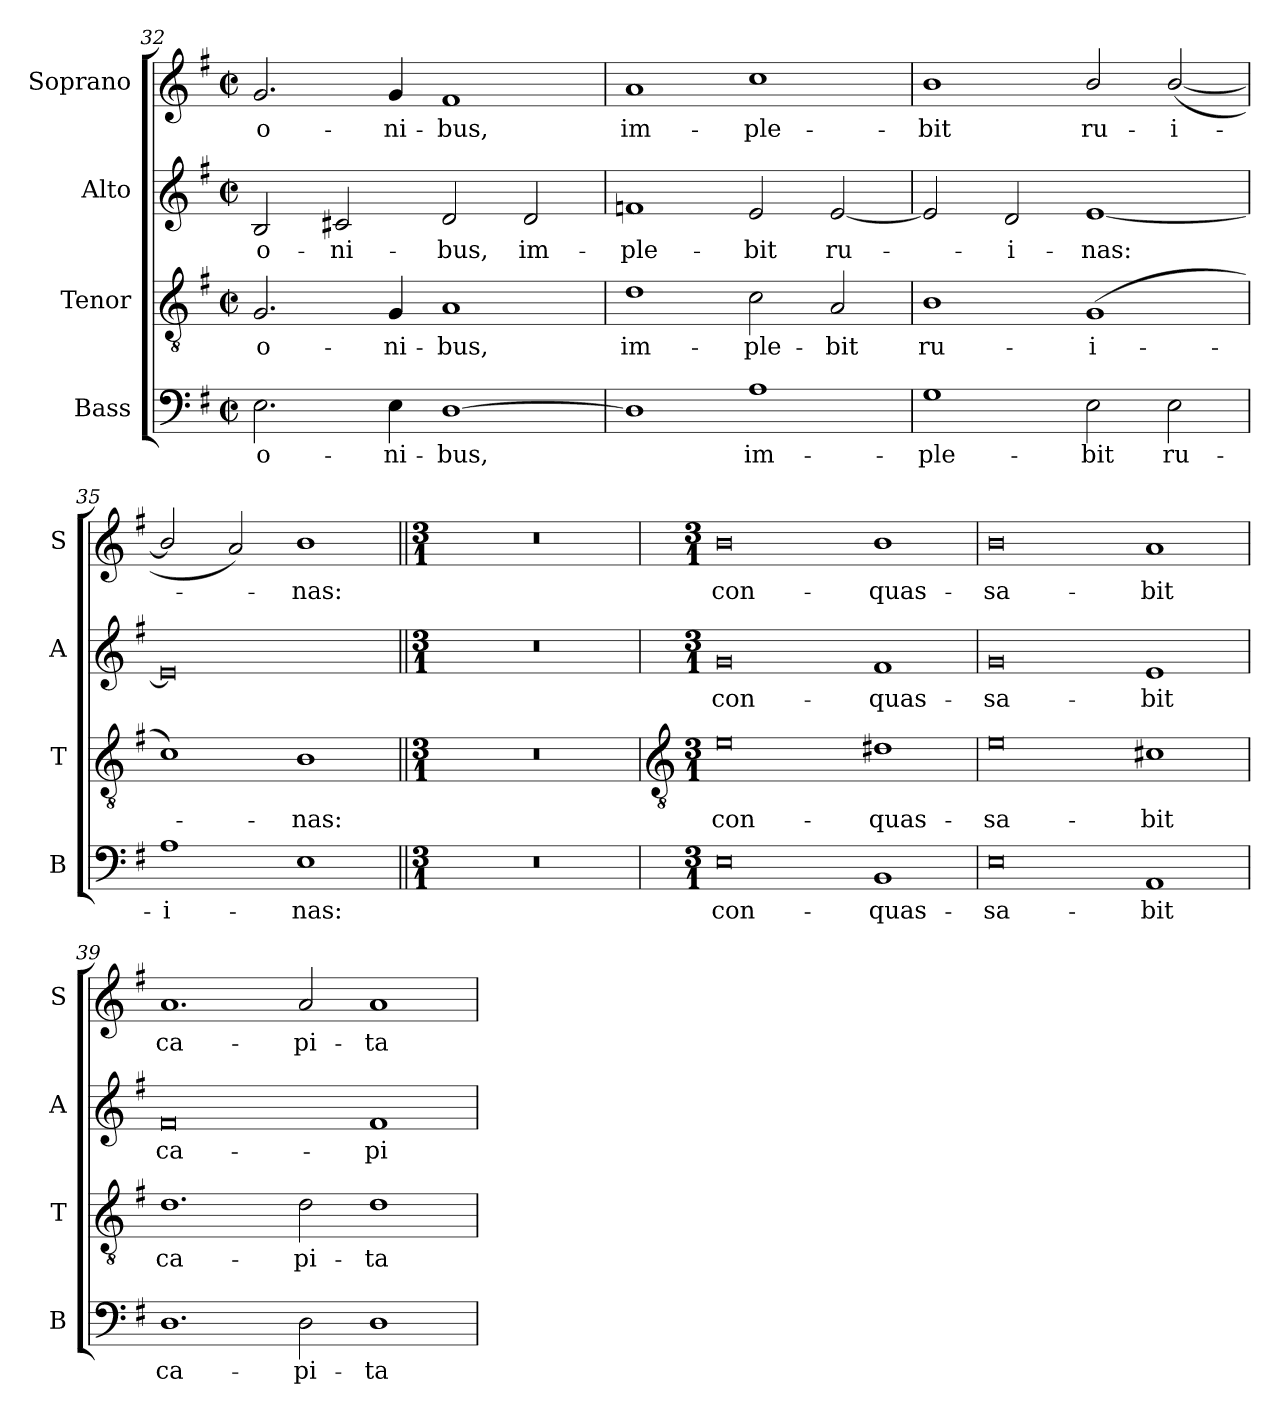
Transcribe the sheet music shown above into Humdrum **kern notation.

**kern	**text	**kern	**text	**kern	**text	**kern	**text
*part4	*part4	*part3	*part3	*part2	*part2	*part1	*part1
*staff4	*staff4	*staff3	*staff3	*staff2	*staff2	*staff1	*staff1
*I"Bass	*	*I"Tenor	*	*I"Alto	*	*I"Soprano	*
*I'B	*	*I'T	*	*I'A	*	*I'S	*
*clefF4	*	*clefGv2	*	*clefG2	*	*clefG2	*
*k[f#]	*	*k[f#]	*	*k[f#]	*	*k[f#]	*
*G:	*	*G:	*	*G:	*	*G:	*
*M4/2	*	*M4/2	*	*M4/2	*	*M4/2	*
*met(c|)	*	*met(c|)	*	*met(c|)	*	*met(c|)	*
=32	=32	=32	=32	=32	=32	=32	=32
!	!LO:LY:b	!	!LO:LY:b	!	!LO:LY:b	!	!LO:LY:b
2.E	-o-	2.G	-o-	2B	-o-	2.g	-o-
!	!	!	!	!	!LO:LY:b	!	!
.	.	.	.	2c#X	-ni-	.	.
!	!LO:LY:b	!	!LO:LY:b	!	!	!	!LO:LY:b
4E	-ni-	4G	-ni-	.	.	4g	-ni-
!	!LO:LY:b	!	!LO:LY:b	!	!LO:LY:b	!	!LO:LY:b
[1D	-bus,	1A	-bus,	2d	-bus,	1f#	-bus,
!	!	!	!	!	!LO:LY:b	!	!
.	.	.	.	2d	im-	.	.
=33	=33	=33	=33	=33	=33	=33	=33
!	!	!	!LO:LY:b	!	!LO:LY:b	!	!LO:LY:b
1D]	.	1d	im-	1fn	-ple-	1a	im-
!	!LO:LY:b	!	!LO:LY:b	!	!LO:LY:b	!	!LO:LY:b
1A	im-	2c	-ple-	2e	-bit	1cc	-ple-
!	!	!	!LO:LY:b	!	!LO:LY:b	!	!
.	.	2A	-bit	[2e	ru-	.	.
=34	=34	=34	=34	=34	=34	=34	=34
!	!LO:LY:b	!	!LO:LY:b	!	!	!	!LO:LY:b
1G	-ple-	1B	ru-	2e]	.	1b	-bit
!	!	!	!	!	!LO:LY:b	!	!
.	.	.	.	2d	i-	.	.
!	!LO:LY:b	!	!LO:LY:b	!	!LO:LY:b	!	!LO:LY:b
2E	-bit	(<1G	-i-	[1e	-nas:	2b/	ru-
!	!LO:LY:b	!	!	!	!	!	!LO:LY:b
2E	ru-	.	.	.	.	(<[2b/	-i-
=35	=35	=35	=35	=35	=35	=35	=35
!	!LO:LY:b	!	!	!	!	!	!
1A	-i-	1c)	.	0e]	.	2b/]	.
.	.	.	.	.	.	2a)	.
!	!LO:LY:b	!	!LO:LY:b	!	!	!	!LO:LY:b
1E	-nas:	1B	nas:	.	.	1b	nas:
=36||	=36||	=36||	=36||	=36||	=36||	=36||	=36||
*M3/1	*	*M3/1	*	*M3/1	*	*M3/1	*
0.r	.	0.r	.	0.r	.	0.r	.
!!LO:LB:g=z
=37	=37	=37	=37	=37	=37	=37	=37
*	*	*clefGv2	*	*	*	*	*
*M3/1	*	*M3/1	*	*M3/1	*	*M3/1	*
!	!LO:LY:b	!	!LO:LY:b	!	!LO:LY:b	!	!LO:LY:b
0E	con-	0e	con-	0g	con-	0b	con-
!	!LO:LY:b	!	!LO:LY:b	!	!LO:LY:b	!	!LO:LY:b
1BB	-quas-	1d#X	-quas-	1f#	-quas-	1b	-quas-
=38	=38	=38	=38	=38	=38	=38	=38
!	!LO:LY:b	!	!LO:LY:b	!	!LO:LY:b	!	!LO:LY:b
0E	-sa-	0e	-sa-	0g	-sa-	0b	-sa-
!	!LO:LY:b	!	!LO:LY:b	!	!LO:LY:b	!	!LO:LY:b
1AA	-bit	1c#X	-bit	1e	-bit	1a	-bit
=39	=39	=39	=39	=39	=39	=39	=39
!	!LO:LY:b	!	!LO:LY:b	!	!LO:LY:b	!	!LO:LY:b
1.D	ca-	1.d	ca-	0f#	ca-	1.a	ca-
!	!LO:LY:b	!	!LO:LY:b	!	!	!	!LO:LY:b
2D	-pi-	2d	-pi-	.	.	2a	-pi-
!	!LO:LY:b	!	!LO:LY:b	!	!LO:LY:b	!	!LO:LY:b
1D	-ta	1d	-ta	1f#	-pi-	1a	-ta
=	=	=	=	=	=	=	=
*-	*-	*-	*-	*-	*-	*-	*-
